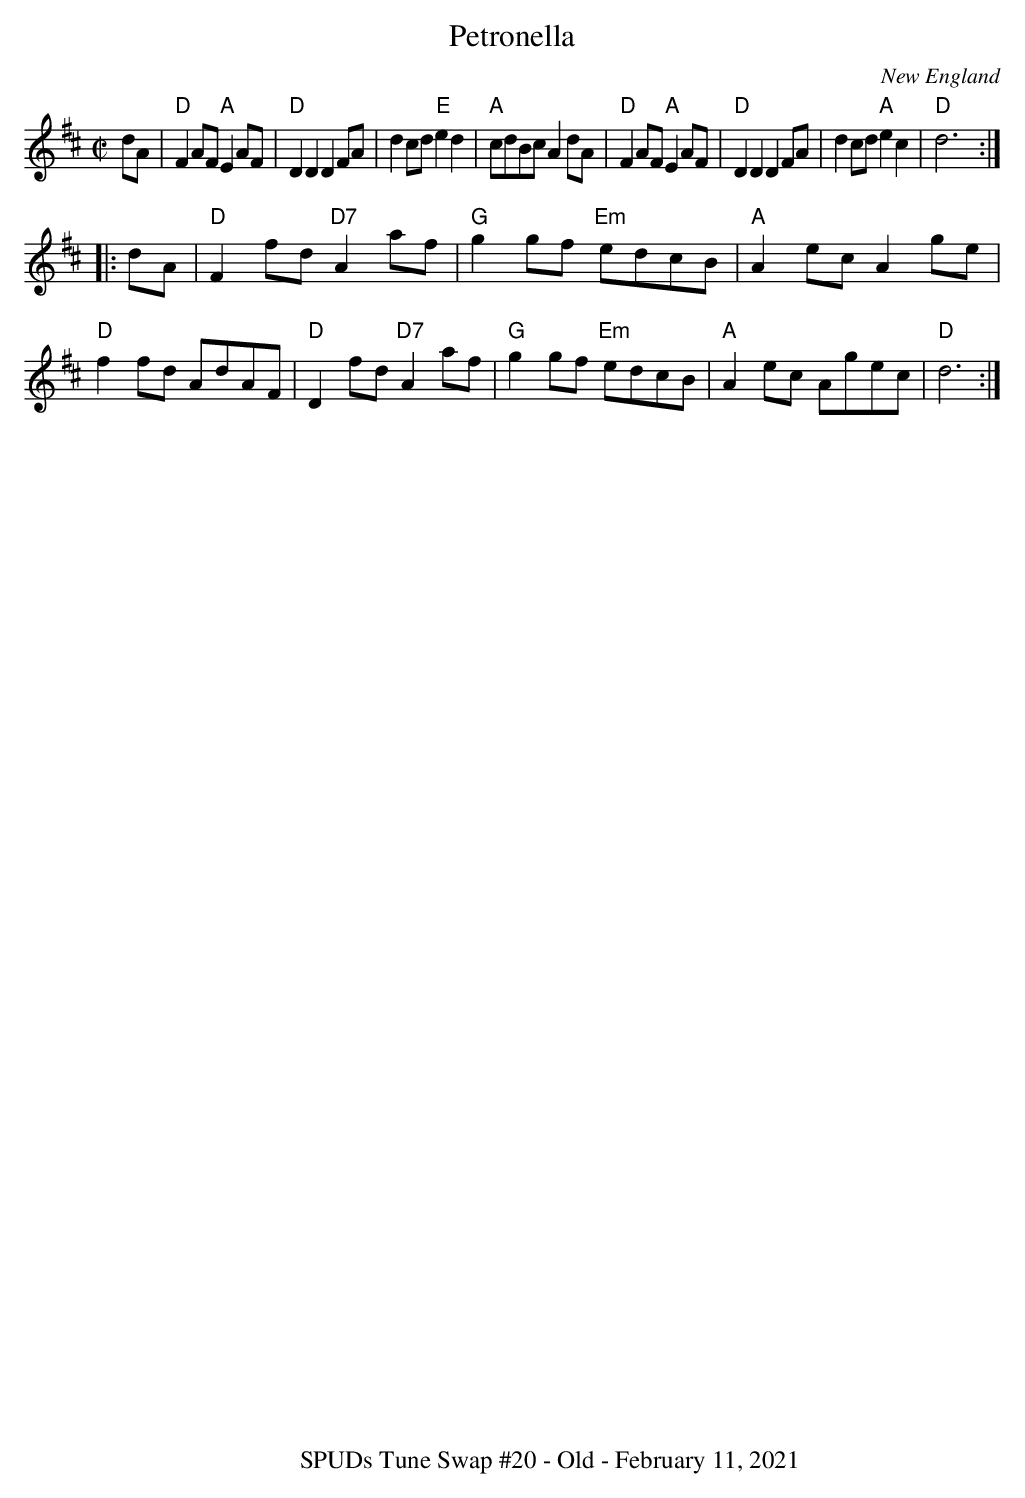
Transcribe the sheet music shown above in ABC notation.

X:1
T:Petronella
O:New England
M:C|
L:1/8
K:D
dA|"D"F2AF "A"E2AF| "D"D2D2 D2FA| d2cd "E"e2d2| "A"cdBc A2dA|\
"D"F2AF "A"E2AF| "D"D2D2 D2FA| d2cd "A"e2c2| "D"d6 :|
|:dA| "D"F2fd "D7"A2af| "G"g2gf "Em"edcB| "A"A2ec A2ge| "D"f2fd AdAF|\
"D"D2fd "D7"A2af| "G"g2gf "Em"edcB| "A"A2ec Agec| "D"d6 :|
